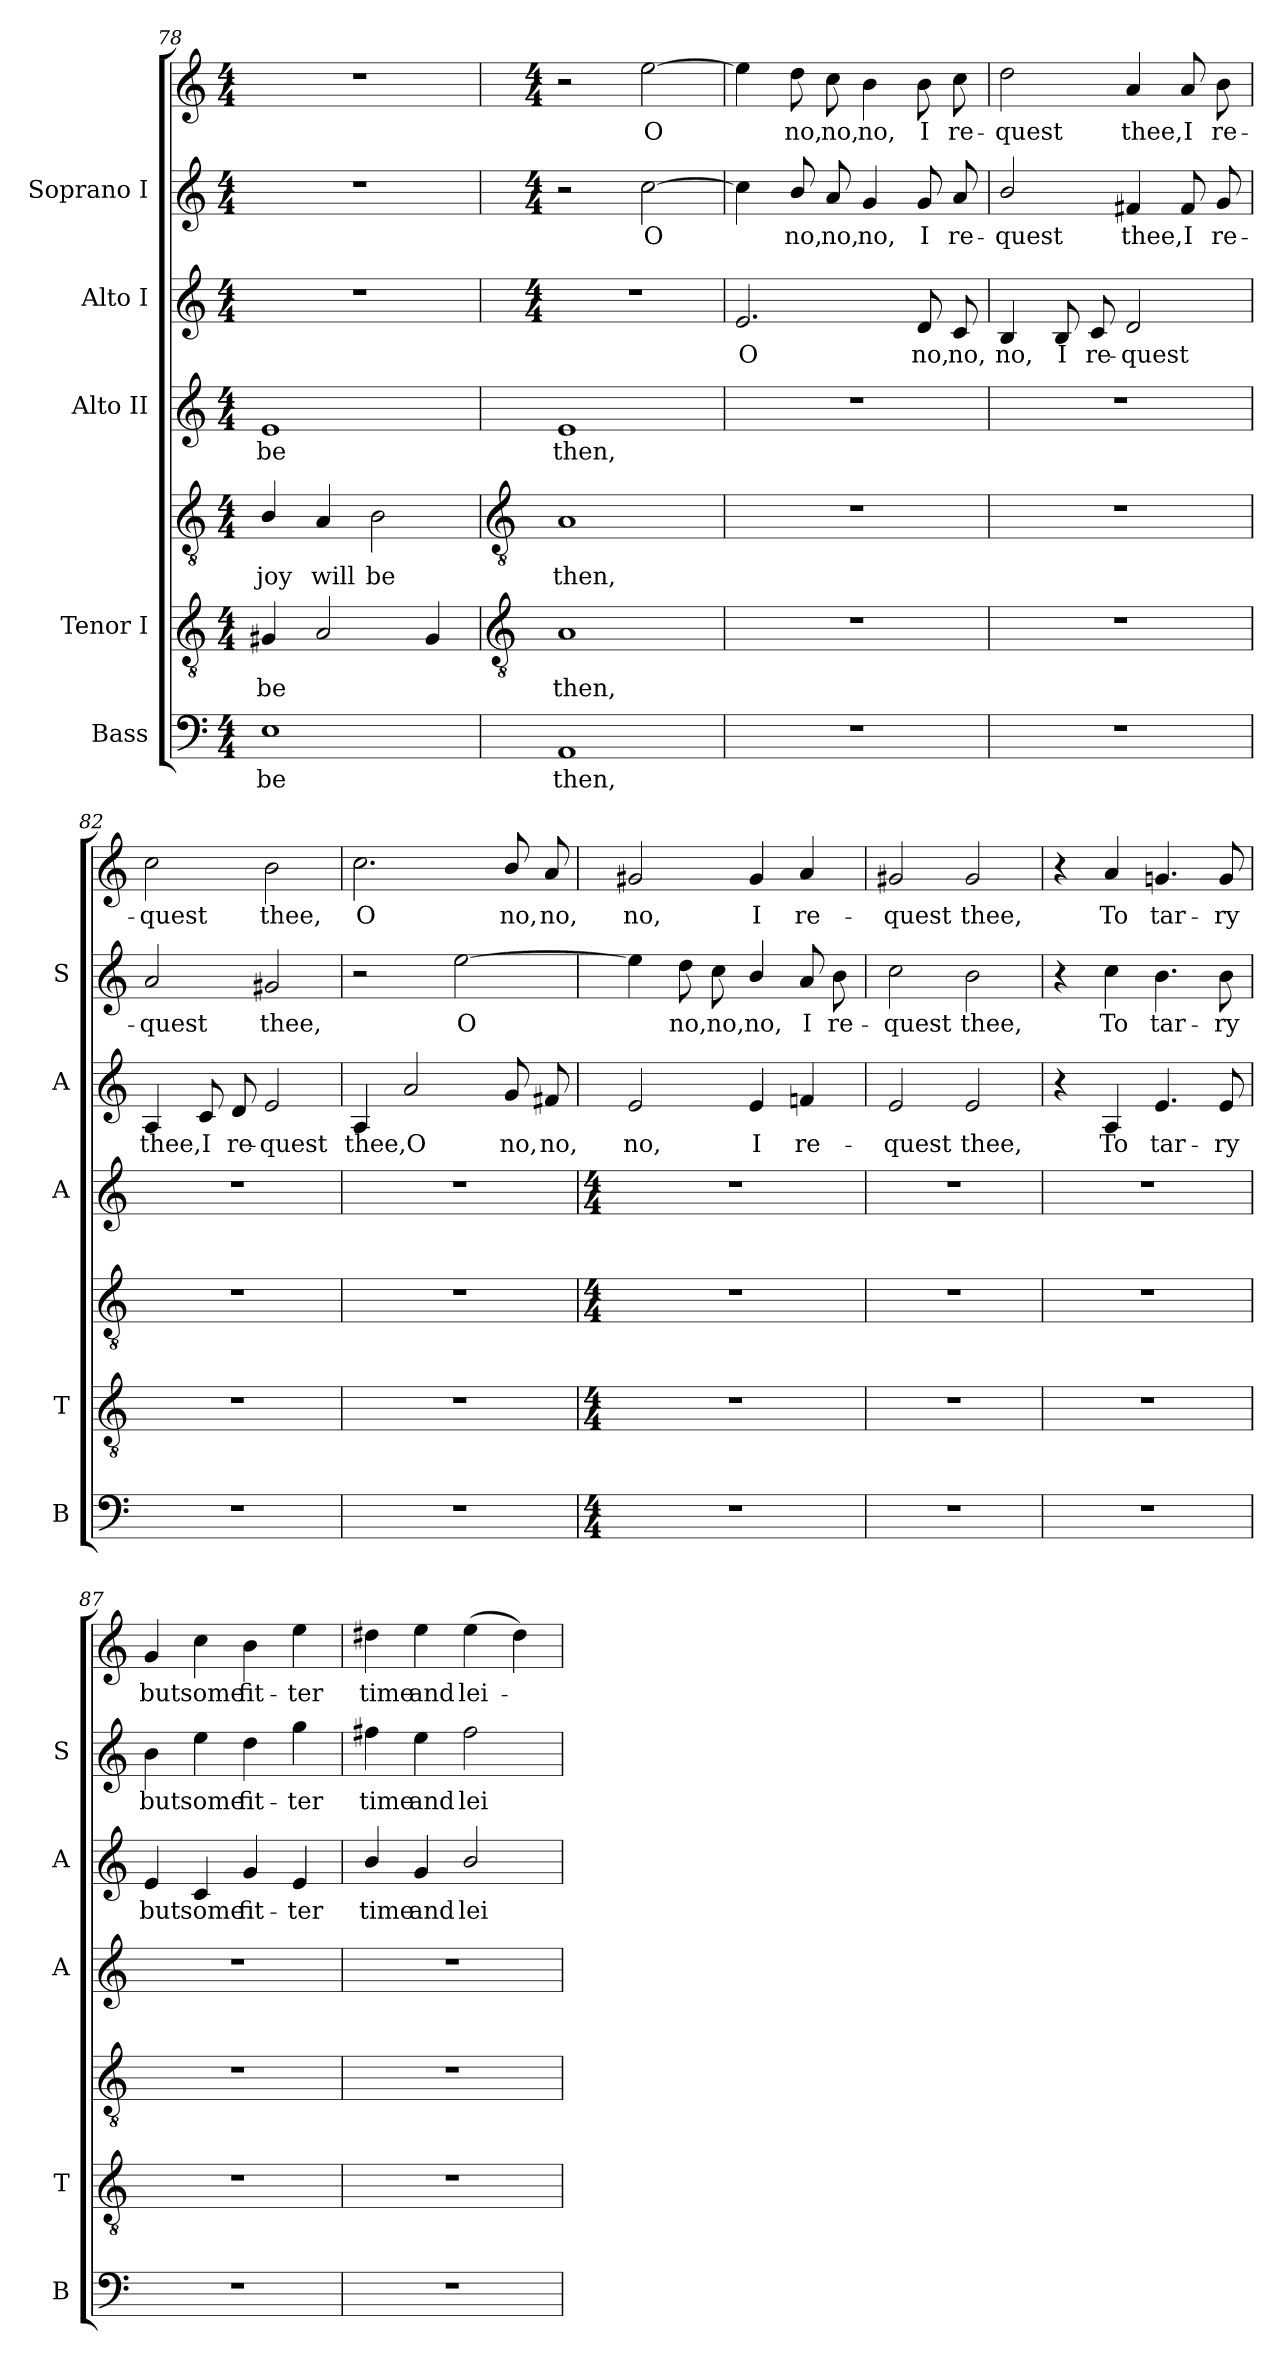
**kern	**text	**kern	**text	**kern	**text	**kern	**text	**kern	**text	**kern	**text	**kern	**text
*part5	*part5	*part4	*part4	*part4	*part4	*part3	*part3	*part2	*part2	*part1	*part1	*part1	*part1
*staff7	*staff7	*staff6	*staff6	*staff5	*staff5	*staff4	*staff4	*staff3	*staff3	*staff2	*staff2	*staff1	*staff1
*I"Bass	*	*I"Tenor I	*	*	*	*I"Alto II	*	*I"Alto I	*	*I"Soprano I	*	*	*
*I'B	*	*I'T	*	*	*	*I'A	*	*I'A	*	*I'S	*	*	*
*clefF4	*	*clefGv2	*	*clefGv2	*	*clefG2	*	*clefG2	*	*clefG2	*	*clefG2	*
*k[]	*	*k[]	*	*k[]	*	*k[]	*	*k[]	*	*k[]	*	*k[]	*
*C:	*	*C:	*	*C:	*	*C:	*	*C:	*	*C:	*	*C:	*
*M4/4	*	*M4/4	*	*M4/4	*	*M4/4	*	*M4/4	*	*M4/4	*	*M4/4	*
=78	=78	=78	=78	=78	=78	=78	=78	=78	=78	=78	=78	=78	=78
!	!LO:LY:b	!	!LO:LY:b	!	!LO:LY:b	!	!LO:LY:b	!	!	!	!	!	!
1E	be	4G#X	be	4B/	joy	1e	be	1r	.	1r	.	1r	.
!	!	!	!	!	!LO:LY:b	!	!	!	!	!	!	!	!
.	.	2A	.	4A	will	.	.	.	.	.	.	.	.
!	!	!	!	!	!LO:LY:b	!	!	!	!	!	!	!	!
.	.	.	.	2B	be	.	.	.	.	.	.	.	.
.	.	4G#	.	.	.	.	.	.	.	.	.	.	.
!!LO:LB:g=z
=79	=79	=79	=79	=79	=79	=79	=79	=79	=79	=79	=79	=79	=79
*	*	*clefGv2	*	*clefGv2	*	*	*	*	*	*	*	*	*
*	*	*	*	*	*	*	*	*k[]	*	*k[]	*	*k[]	*
*	*	*	*	*	*	*	*	*C:	*	*C:	*	*C:	*
*	*	*	*	*	*	*	*	*M4/4	*	*M4/4	*	*M4/4	*
!	!LO:LY:b	!	!LO:LY:b	!	!LO:LY:b	!	!LO:LY:b	!	!	!	!	!	!
1AA	then,	1A	then,	1A	then,	1e	then,	1r	.	2r	.	2r	.
!	!	!	!	!	!	!	!	!	!	!	!LO:LY:b	!	!LO:LY:b
.	.	.	.	.	.	.	.	.	.	[2cc	O	[2ee	O
=80	=80	=80	=80	=80	=80	=80	=80	=80	=80	=80	=80	=80	=80
!	!	!	!	!	!	!	!	!	!LO:LY:b	!	!	!	!
1r	.	1r	.	1r	.	1r	.	2.e	O	4cc]	.	4ee]	.
!	!	!	!	!	!	!	!	!	!	!	!LO:LY:b	!	!LO:LY:b
.	.	.	.	.	.	.	.	.	.	8b/	-no,	8dd	no,
!	!	!	!	!	!	!	!	!	!	!	!LO:LY:b	!	!LO:LY:b
.	.	.	.	.	.	.	.	.	.	8a	no,	8cc	no,
!	!	!	!	!	!	!	!	!	!	!	!LO:LY:b	!	!LO:LY:b
.	.	.	.	.	.	.	.	.	.	4g	no,	4b	no,
!	!	!	!	!	!	!	!	!	!LO:LY:b	!	!LO:LY:b	!	!LO:LY:b
.	.	.	.	.	.	.	.	8d	no,	8g	I	8b	I
!	!	!	!	!	!	!	!	!	!LO:LY:b	!	!LO:LY:b	!	!LO:LY:b
.	.	.	.	.	.	.	.	8c	no,	8a	re-	8cc	re-
=81	=81	=81	=81	=81	=81	=81	=81	=81	=81	=81	=81	=81	=81
!	!	!	!	!	!	!	!	!	!LO:LY:b	!	!LO:LY:b	!	!LO:LY:b
1r	.	1r	.	1r	.	1r	.	4B	no,	2b/	-quest	2dd	-quest
!	!	!	!	!	!	!	!	!	!LO:LY:b	!	!	!	!
.	.	.	.	.	.	.	.	8B	I	.	.	.	.
!	!	!	!	!	!	!	!	!	!LO:LY:b	!	!	!	!
.	.	.	.	.	.	.	.	8c	re-	.	.	.	.
!	!	!	!	!	!	!	!	!	!LO:LY:b	!	!LO:LY:b	!	!LO:LY:b
.	.	.	.	.	.	.	.	2d	-quest	4f#X	thee,	4a	thee,
!	!	!	!	!	!	!	!	!	!	!	!LO:LY:b	!	!LO:LY:b
.	.	.	.	.	.	.	.	.	.	8f#	I	8a	I
!	!	!	!	!	!	!	!	!	!	!	!LO:LY:b	!	!LO:LY:b
.	.	.	.	.	.	.	.	.	.	8g	re-	8b	re-
=82	=82	=82	=82	=82	=82	=82	=82	=82	=82	=82	=82	=82	=82
!	!	!	!	!	!	!	!	!	!LO:LY:b	!	!LO:LY:b	!	!LO:LY:b
1r	.	1r	.	1r	.	1r	.	4A	thee,	2a	quest	2cc	-quest
!	!	!	!	!	!	!	!	!	!LO:LY:b	!	!	!	!
.	.	.	.	.	.	.	.	8c	I	.	.	.	.
!	!	!	!	!	!	!	!	!	!LO:LY:b	!	!	!	!
.	.	.	.	.	.	.	.	8d	re-	.	.	.	.
!	!	!	!	!	!	!	!	!	!LO:LY:b	!	!LO:LY:b	!	!LO:LY:b
.	.	.	.	.	.	.	.	2e	-quest	2g#X	thee,	2b	thee,
=83	=83	=83	=83	=83	=83	=83	=83	=83	=83	=83	=83	=83	=83
!	!	!	!	!	!	!	!	!	!LO:LY:b	!	!	!	!LO:LY:b
1r	.	1r	.	1r	.	1r	.	4A	thee,	2r	.	2.cc	O
!	!	!	!	!	!	!	!	!	!LO:LY:b	!	!	!	!
.	.	.	.	.	.	.	.	2a	O	.	.	.	.
!	!	!	!	!	!	!	!	!	!	!	!LO:LY:b	!	!
.	.	.	.	.	.	.	.	.	.	[2ee	O	.	.
!	!	!	!	!	!	!	!	!	!LO:LY:b	!	!	!	!LO:LY:b
.	.	.	.	.	.	.	.	8g	no,	.	.	8b/	no,
!	!	!	!	!	!	!	!	!	!LO:LY:b	!	!	!	!LO:LY:b
.	.	.	.	.	.	.	.	8f#X	no,	.	.	8a	no,
!!LO:LB:g=z
=84	=84	=84	=84	=84	=84	=84	=84	=84	=84	=84	=84	=84	=84
*M4/4	*	*M4/4	*	*M4/4	*	*M4/4	*	*	*	*	*	*	*
!	!	!	!	!	!	!	!	!	!LO:LY:b	!	!	!	!LO:LY:b
1r	.	1r	.	1r	.	1r	.	2e	no,	4ee]	.	2g#X	no,
!	!	!	!	!	!	!	!	!	!	!	!LO:LY:b	!	!
.	.	.	.	.	.	.	.	.	.	8dd	-no,	.	.
!	!	!	!	!	!	!	!	!	!	!	!LO:LY:b	!	!
.	.	.	.	.	.	.	.	.	.	8cc	no,	.	.
!	!	!	!	!	!	!	!	!	!LO:LY:b	!	!LO:LY:b	!	!LO:LY:b
.	.	.	.	.	.	.	.	4e	I	4b/	no,	4g#	I
!	!	!	!	!	!	!	!	!	!LO:LY:b	!	!LO:LY:b	!	!LO:LY:b
.	.	.	.	.	.	.	.	4fn	re-	8a	I	4a	re-
!	!	!	!	!	!	!	!	!	!	!	!LO:LY:b	!	!
.	.	.	.	.	.	.	.	.	.	8b	re-	.	.
=85	=85	=85	=85	=85	=85	=85	=85	=85	=85	=85	=85	=85	=85
!	!	!	!	!	!	!	!	!	!LO:LY:b	!	!LO:LY:b	!	!LO:LY:b
1r	.	1r	.	1r	.	1r	.	2e	-quest	2cc	quest	2g#X	-quest
!	!	!	!	!	!	!	!	!	!LO:LY:b	!	!LO:LY:b	!	!LO:LY:b
.	.	.	.	.	.	.	.	2e	thee,	2b	thee,	2g#	thee,
=86	=86	=86	=86	=86	=86	=86	=86	=86	=86	=86	=86	=86	=86
1r	.	1r	.	1r	.	1r	.	4r	.	4r	.	4r	.
!	!	!	!	!	!	!	!	!	!LO:LY:b	!	!LO:LY:b	!	!LO:LY:b
.	.	.	.	.	.	.	.	4A	To	4cc	To	4a	To
!	!	!	!	!	!	!	!	!	!LO:LY:b	!	!LO:LY:b	!	!LO:LY:b
.	.	.	.	.	.	.	.	4.e	tar-	4.b	tar-	4.gn	tar-
!	!	!	!	!	!	!	!	!	!LO:LY:b	!	!LO:LY:b	!	!LO:LY:b
.	.	.	.	.	.	.	.	8e	-ry	8b	-ry	8g	-ry
=87	=87	=87	=87	=87	=87	=87	=87	=87	=87	=87	=87	=87	=87
!	!	!	!	!	!	!	!	!	!LO:LY:b	!	!LO:LY:b	!	!LO:LY:b
1r	.	1r	.	1r	.	1r	.	4e	but	4b	but	4g	but
!	!	!	!	!	!	!	!	!	!LO:LY:b	!	!LO:LY:b	!	!LO:LY:b
.	.	.	.	.	.	.	.	4c	some	4ee	some	4cc	some
!	!	!	!	!	!	!	!	!	!LO:LY:b	!	!LO:LY:b	!	!LO:LY:b
.	.	.	.	.	.	.	.	4g	fit-	4dd	fit-	4b	fit-
!	!	!	!	!	!	!	!	!	!LO:LY:b	!	!LO:LY:b	!	!LO:LY:b
.	.	.	.	.	.	.	.	4e	-ter	4gg	-ter	4ee	-ter
=88	=88	=88	=88	=88	=88	=88	=88	=88	=88	=88	=88	=88	=88
!	!	!	!	!	!	!	!	!	!LO:LY:b	!	!LO:LY:b	!	!LO:LY:b
1r	.	1r	.	1r	.	1r	.	4b/	time	4ff#X	time	4dd#X	time
!	!	!	!	!	!	!	!	!	!LO:LY:b	!	!LO:LY:b	!	!LO:LY:b
.	.	.	.	.	.	.	.	4g	and	4ee	and	4ee	and
!	!	!	!	!	!	!	!	!	!LO:LY:b	!	!LO:LY:b	!	!LO:LY:b
.	.	.	.	.	.	.	.	2b/	lei-	2ff#	lei-	(>4ee	lei-
.	.	.	.	.	.	.	.	.	.	.	.	4dd#)	.
=	=	=	=	=	=	=	=	=	=	=	=	=	=
*-	*-	*-	*-	*-	*-	*-	*-	*-	*-	*-	*-	*-	*-
